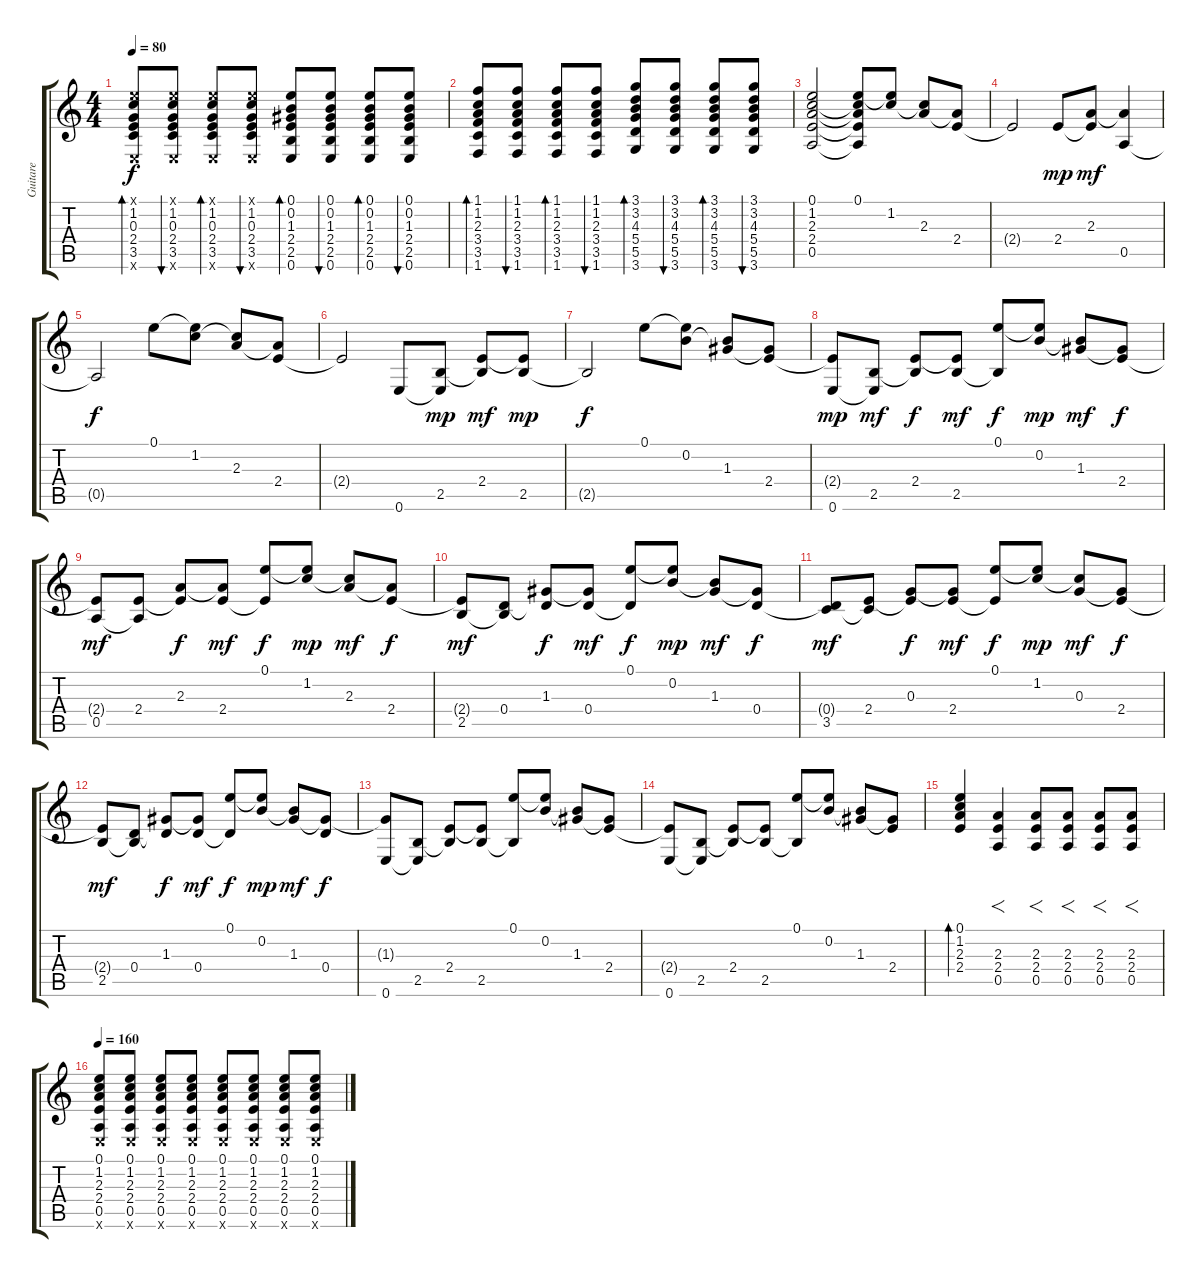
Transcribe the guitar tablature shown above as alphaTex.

\track ("Guitare" "Guitare") {instrument distortionguitar}
\staff {score tabs}
\tuning (E4 B3 G3 D3 A2 E2) {hide}
\ts (4 4)
\tempo 80
\clef g2
\ks c
(0.1{x} 1.2 0.3 2.4 3.5 0.6{x}).8{bd 30 dy f volume 12 instrument overdrivenguitar} (0.1{x} 1.2 0.3 2.4 3.5 0.6{x}).8{bu 30} (0.1{x} 1.2 0.3 2.4 3.5 0.6{x}).8{bd 30} (0.1{x} 1.2 0.3 2.4 3.5 0.6{x}).8{bu 30} (0.1 0.2 1.3 2.4 2.5 0.6).8{bd 30} (0.1 0.2 1.3 2.4 2.5 0.6).8{bu 30} (0.1 0.2 1.3 2.4 2.5 0.6).8{bd 30} (0.1 0.2 1.3 2.4 2.5 0.6).8{bu 30} |
(1.1 1.2 2.3 3.4 3.5 1.6).8{bd 30} (1.1 1.2 2.3 3.4 3.5 1.6).8{bu 30} (1.1 1.2 2.3 3.4 3.5 1.6).8{bd 30} (1.1 1.2 2.3 3.4 3.5 1.6).8{bu 30} (3.1 3.2 4.3 5.4 5.5 3.6).8{bd 30} (3.1 3.2 4.3 5.4 5.5 3.6).8{bu 30} (3.1 3.2 4.3 5.4 5.5 3.6).8{bd 30} (3.1 3.2 4.3 5.4 5.5 3.6).8{bu 30} |
(0.1 1.2 2.3 2.4 0.5).2{instrument acousticguitarsteel} (0.1 1.2{t} 2.3{t} 2.4{t} 0.5{t}).8 (0.1{t} 1.2).8 (1.2{t} 2.3).8 (2.3{t} 2.4).8 |
2.4{t}.2 2.4.8{dy mp} (2.3 2.4{t}).8{dy mf} (2.3{t} 0.5).4 |
0.5{t}.2{dy f} 0.1.8 (0.1{t} 1.2).8 (1.2{t} 2.3).8 (2.3{t} 2.4).8 |
2.4{t}.2 0.6.8 (2.5 0.6{t}).8{dy mp} (2.4 2.5{t}).8{dy mf} (2.4{t} 2.5).8{dy mp} |
2.5{t}.2{dy f} 0.1.8 (0.1{t} 0.2).8 (0.2{t} 1.3).8 (1.3{t} 2.4).8 |
(2.4{t} 0.6).8{dy mp} (2.5 0.6{t}).8{dy mf} (2.4 2.5{t}).8{dy f} (2.4{t} 2.5).8{dy mf} (0.1 2.5{t}).8{dy f} (0.1{t} 0.2).8{dy mp} (0.2{t} 1.3).8{dy mf} (1.3{t} 2.4).8{dy f} |
(2.4{t} 0.5).8{dy mf} (2.4 0.5{t}).8 (2.3 2.4{t}).8{dy f} (2.3{t} 2.4).8{dy mf} (0.1 2.4{t}).8{dy f} (0.1{t} 1.2).8{dy mp} (1.2{t} 2.3).8{dy mf} (2.3{t} 2.4).8{dy f} |
(2.4{t} 2.5).8{dy mf} (0.4 2.5{t}).8 (1.3 0.4{t}).8{dy f} (1.3{t} 0.4).8{dy mf} (0.1 0.4{t}).8{dy f} (0.1{t} 0.2).8{dy mp} (0.2{t} 1.3).8{dy mf} (1.3{t} 0.4).8{dy f} |
(0.4{t} 3.5).8{dy mf} (2.4 3.5{t}).8 (0.3 2.4{t}).8{dy f} (0.3{t} 2.4).8{dy mf} (0.1 2.4{t}).8{dy f} (0.1{t} 1.2).8{dy mp} (1.2{t} 0.3).8{dy mf} (0.3{t} 2.4).8{dy f} |
(2.4{t} 2.5).8{dy mf} (0.4 2.5{t}).8 (1.3 0.4{t}).8{dy f} (1.3{t} 0.4).8{dy mf} (0.1 0.4{t}).8{dy f} (0.1{t} 0.2).8{dy mp} (0.2{t} 1.3).8{dy mf} (1.3{t} 0.4).8{dy f} |
(1.3{t} 0.6).8 (2.5 0.6{t}).8 (2.4 2.5{t}).8 (2.4{t} 2.5).8 (0.1 2.5{t}).8 (0.1{t} 0.2).8 (0.2{t} 1.3).8 (1.3{t} 2.4).8 |
(2.4{t} 0.6).8 (2.5 0.6{t}).8 (2.4 2.5{t}).8 (2.4{t} 2.5).8 (0.1 2.5{t}).8 (0.1{t} 0.2).8 (0.2{t} 1.3).8 (1.3{t} 2.4).8 |
(0.1 1.2 2.3 2.4).4{bd 480} (2.3 2.4 0.5).4{f volume 13 instrument distortionguitar} (2.3 2.4 0.5).8{f} (2.3 2.4 0.5).8{f} (2.3 2.4 0.5).8{f} (2.3 2.4 0.5).8{f} |
\tempo 160
(0.1 1.2 2.3 2.4 0.5 0.6{x}).8{volume 12 instrument distortionguitar} (0.1 1.2 2.3 2.4 0.5 0.6{x}).8 (0.1 1.2 2.3 2.4 0.5 0.6{x}).8 (0.1 1.2 2.3 2.4 0.5 0.6{x}).8 (0.1 1.2 2.3 2.4 0.5 0.6{x}).8 (0.1 1.2 2.3 2.4 0.5 0.6{x}).8 (0.1 1.2 2.3 2.4 0.5 0.6{x}).8 (0.1 1.2 2.3 2.4 0.5 0.6{x}).8
